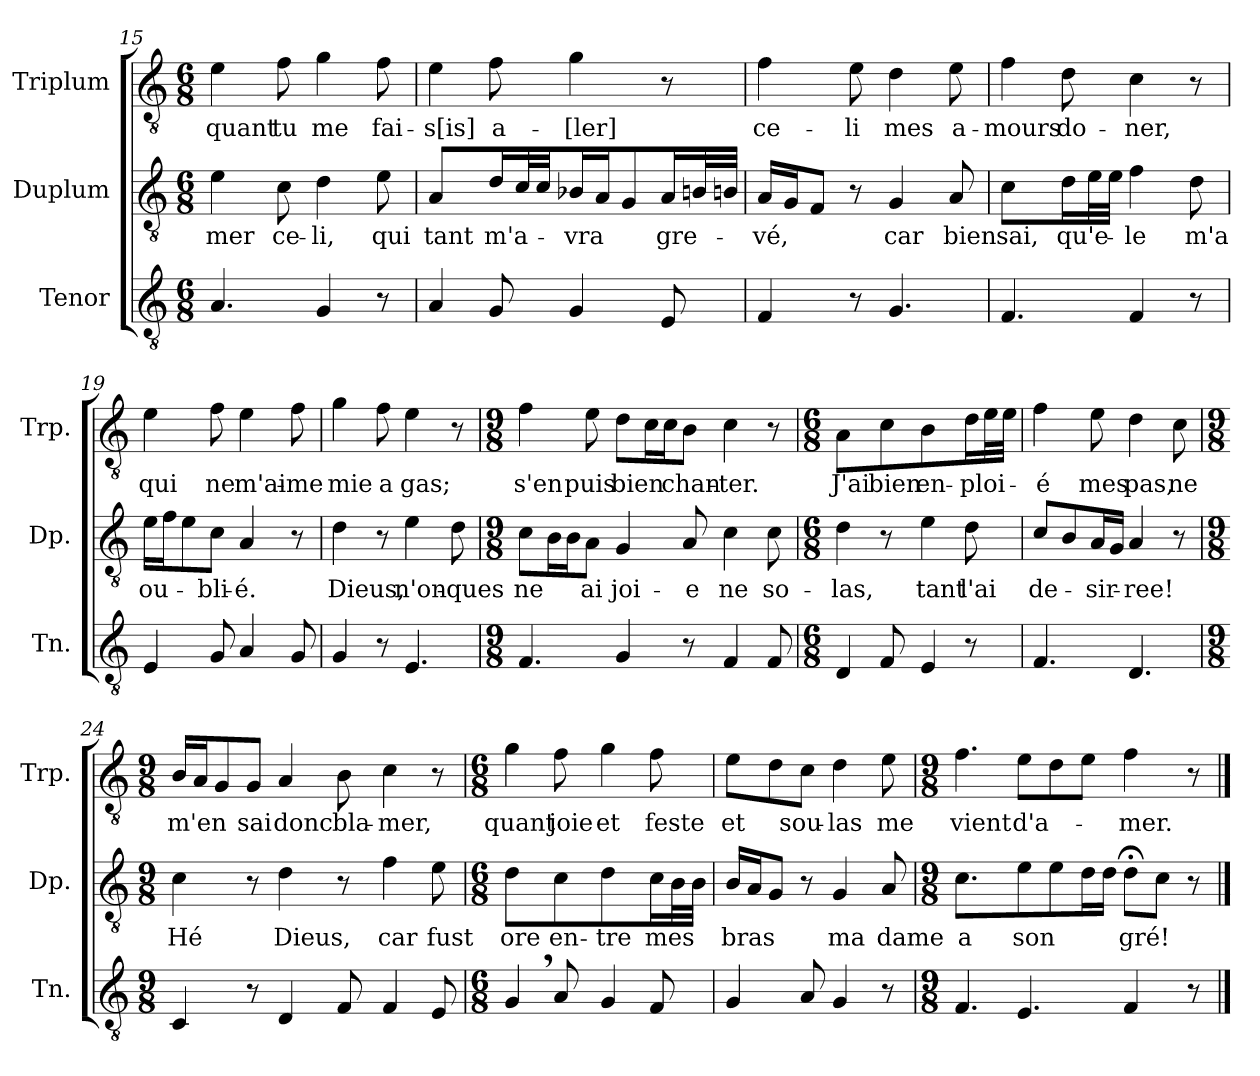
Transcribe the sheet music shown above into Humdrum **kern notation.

**kern	**kern	**text	**kern	**text
*part3	*part2	*part2	*part1	*part1
*staff3	*staff2	*staff2	*staff1	*staff1
*I"Tenor	*I"Duplum	*	*I"Triplum	*
*I'Tn.	*I'Dp.	*	*I'Trp.	*
!!LO:PB:g=z
*clefGv2	*clefGv2	*	*clefGv2	*
*k[]	*k[]	*	*k[]	*
*M6/8	*M6/8	*	*M6/8	*
=15	=15	=15	=15	=15
!	!	!LO:LY:b	!	!LO:LY:b
4.A/	4e\	-mer	4e\	quant
!	!	!LO:LY:b	!	!LO:LY:b
.	8c\	ce-	8f\	tu
!	!	!LO:LY:b	!	!LO:LY:b
4G/	4d\	-li,	4g\	me
!	!	!LO:LY:b	!	!LO:LY:b
8r	8e\	qui	8f\	fai-
=16	=16	=16	=16	=16
!	!	!LO:LY:b	!	!LO:LY:b
4A/	4A/	tant	4e\	-s[is]
!	!	!LO:LY:b	!	!LO:LY:b
8G/	16d\LL	m'a-	8f\	a-
*	*tremolo	*	*	*
.	32c\	.	.	.
.	32c\JJJ	.	.	.
*	*Xtremolo	*	*	*
!	!	!LO:LY:b	!	!LO:LY:b
4G/	16B-i/LL	-vra	4g\	-[ler]
.	16A/J	.	.	.
.	8G/	.	.	.
!	!	!LO:LY:b	!	!
8E/	16A/L	gre-	8r	.
*	*tremolo	*	*	*
.	32Bn/	.	.	.
.	32Bn/JJJ	.	.	.
*	*Xtremolo	*	*	*
=17	=17	=17	=17	=17
!	!	!LO:LY:b	!	!LO:LY:b
4F/	16A/LL	-vé,	4f\	ce-
.	16G/J	.	.	.
.	8F/J	.	.	.
!	!	!	!	!LO:LY:b
8r	8r	.	8e\	-li
!	!	!LO:LY:b	!	!LO:LY:b
4.G/	4G/	car	4d\	mes
!	!	!LO:LY:b	!	!LO:LY:b
.	8A/	bien	8e\	a-
=18	=18	=18	=18	=18
!	!	!LO:LY:b	!	!LO:LY:b
4.F/	4c\	sai,	4f\	-mours
!	!	!LO:LY:b	!	!LO:LY:b
.	16d\LL	qu'e-	8d\	do-
*	*tremolo	*	*	*
.	32e\	.	.	.
.	32e\JJJ	.	.	.
*	*Xtremolo	*	*	*
!	!	!LO:LY:b	!	!LO:LY:b
4F/	4f\	-le	4c\	-ner,
!	!	!LO:LY:b	!	!
8r	8d\	m'a	8r	.
=19	=19	=19	=19	=19
!	!	!LO:LY:b	!	!LO:LY:b
4E/	16e\LL	ou-	4e\	qui
.	16f\J	.	.	.
.	8e\	.	.	.
!	!	!LO:LY:b	!	!LO:LY:b
8G/	8c\J	-bli-	8f\	ne
!	!	!LO:LY:b	!	!LO:LY:b
4A/	4A/	-é.	4e\	m'ai-
!	!	!	!	!LO:LY:b
8G/	8r	.	8f\	-me
!!LO:LB:g=z
=20	=20	=20	=20	=20
!	!	!LO:LY:b	!	!LO:LY:b
4G/	4d\	Dieus,	4g\	mie
!	!	!	!	!LO:LY:b
8r	8r	.	8f\	a
!	!	!LO:LY:b	!	!LO:LY:b
4.E/	4e\	n'on-	4e\	gas;
!	!	!LO:LY:b	!	!
.	8d\	-ques	8r	.
=21	=21	=21	=21	=21
*M9/8	*M9/8	*	*M9/8	*
!	!	!LO:LY:b	!	!LO:LY:b
4.F/	8c\L	ne	4f\	s'en
*	*tremolo	*	*	*
.	16B\	.	.	.
.	16B\	.	.	.
*	*Xtremolo	*	*	*
!	!	!LO:LY:b	!	!LO:LY:b
.	8A\J	ai	8e\	puis
!	!	!LO:LY:b	!	!LO:LY:b
4G/	4G/	joi-	8d\L	bien
*	*	*	*tremolo	*
.	.	.	16c\	.
.	.	.	16c\	.
*	*	*	*Xtremolo	*
!	!	!LO:LY:b	!	!LO:LY:b
8r	8A/	-e	8B\J	chan-
!	!	!LO:LY:b	!	!LO:LY:b
4F/	4c\	ne	4c\	-ter.
!	!	!LO:LY:b	!	!
8F/	8c\	so-	8r	.
=22	=22	=22	=22	=22
*M6/8	*M6/8	*	*M6/8	*
!	!	!LO:LY:b	!	!LO:LY:b
4D/	4d\	-las,	4A/	J'ai
!	!	!	!	!LO:LY:b
8F/	8r	.	8c\	bien
!	!	!LO:LY:b	!	!LO:LY:b
4E/	4e\	tant	4B\	en-
!	!	!LO:LY:b	!	!LO:LY:b
8r	8d\	l'ai	16d\LL	-ploi-
*	*	*	*tremolo	*
.	.	.	32e\	.
.	.	.	32e\JJJ	.
*	*	*	*Xtremolo	*
=23	=23	=23	=23	=23
!	!	!LO:LY:b	!	!LO:LY:b
4.F/	8c/L	de-	4f\	-é
.	8B/	.	.	.
!	!	!LO:LY:b	!	!LO:LY:b
.	16A/L	-sir-	8e\	mes
.	16G/JJ	.	.	.
!	!	!LO:LY:b	!	!LO:LY:b
4.D/	4A/	-ree!	4d\	pas,
!	!	!	!	!LO:LY:b
.	8r	.	8c\	ne
!!LO:LB:g=z
=24	=24	=24	=24	=24
*M9/8	*M9/8	*	*M9/8	*
!	!	!LO:LY:b	!	!LO:LY:b
4C/	4c\	Hé	16B/LL	m'en
.	.	.	16A/J	.
.	.	.	8G/	.
!	!	!	!	!LO:LY:b
8r	8r	.	8G/J	sai
!	!	!LO:LY:b	!	!LO:LY:b
4D/	4d\	Dieus,	4A/	donc
!	!	!	!	!LO:LY:b
8F/	8r	.	8B\	bla-
!	!	!LO:LY:b	!	!LO:LY:b
4F/	4f\	car	4c\	-mer,
!	!	!LO:LY:b	!	!
8E/	8e\	fust	8r	.
=25	=25	=25	=25	=25
*M6/8	*M6/8	*	*M6/8	*
!	!	!LO:LY:b	!	!LO:LY:b
4G,/	4d\	ore	4g\	quant
!	!	!LO:LY:b	!	!LO:LY:b
8A/	8c\	en-	8f\	joie
!	!	!LO:LY:b	!	!LO:LY:b
4G/	4d\	-tre	4g\	et
!	!	!LO:LY:b	!	!LO:LY:b
8F/	16c\LL	mes	8f\	feste
*	*tremolo	*	*	*
.	32B\	.	.	.
.	32B\JJJ	.	.	.
*	*Xtremolo	*	*	*
=26	=26	=26	=26	=26
!	!	!LO:LY:b	!	!LO:LY:b
4G/	16B/LL	bras	8e\L	et
.	16A/J	.	.	.
.	8G/J	.	8d\	.
!	!	!	!	!LO:LY:b
8A/	8r	.	8c\J	sou-
!	!	!LO:LY:b	!	!LO:LY:b
4G/	4G/	ma	4d\	-las
!	!	!LO:LY:b	!	!LO:LY:b
8r	8A/	dame	8e\	me
=27	=27	=27	=27	=27
*M9/8	*M9/8	*	*M9/8	*
!	!	!LO:LY:b	!	!LO:LY:b
4.F/	4.c\	a	4.f\	vient
!	!	!LO:LY:b	!	!LO:LY:b
4.E/	8e\L	son	8e\L	d'a-
.	8e\	.	8d\	.
*	*tremolo	*	*	*
.	16d\	.	8e\J	.
.	16d\JJ	.	.	.
*	*Xtremolo	*	*	*
!	!	!LO:LY:b	!	!LO:LY:b
4F/	8d;<\L	gré!	4f\	-mer.
.	8c\J	.	.	.
8r	8r	.	8r	.
==	==	==	==	==
*-	*-	*-	*-	*-
